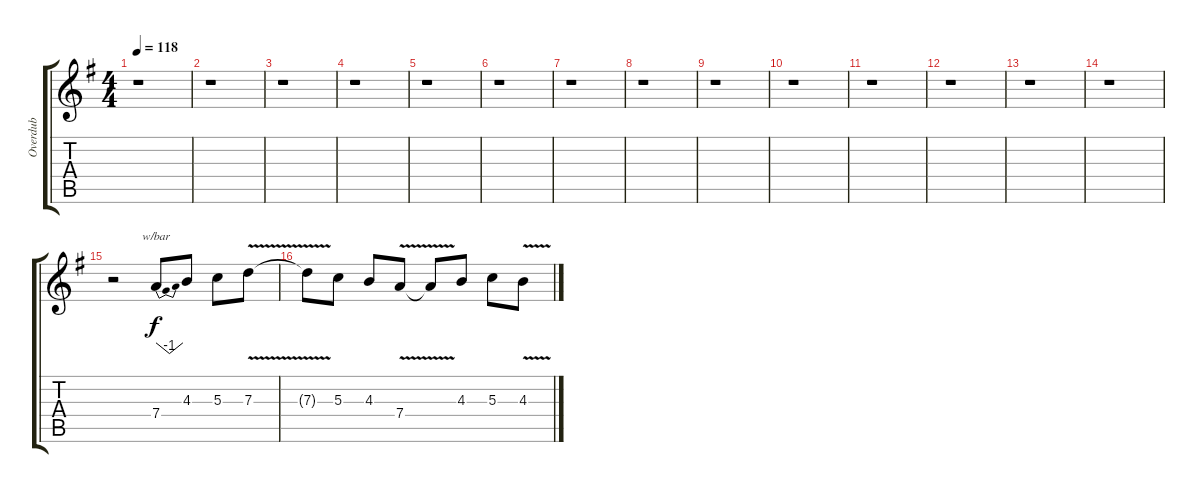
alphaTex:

\track ("Overdub" "Overdub") {instrument distortionguitar}
\staff {score tabs}
\tuning (E4 B3 G3 D3 A2 E2) {hide}
\ts (4 4)
\tempo 118
\clef g2
\ks g
r.1{dy f} |
r.1 |
r.1 |
r.1 |
r.1 |
r.1 |
r.1 |
r.1 |
r.1 |
r.1 |
r.1 |
r.1 |
r.1 |
r.1 |
r.2 7.4.8{tbe (dip default 0 0 30 -4 60 0)} 4.3.8 5.3.8 7.3{v}.8 |
7.3{t}.8 5.3.8 4.3.8 7.4{v}.8 7.4{t}.8 4.3.8 5.3.8 4.3{v}.8
